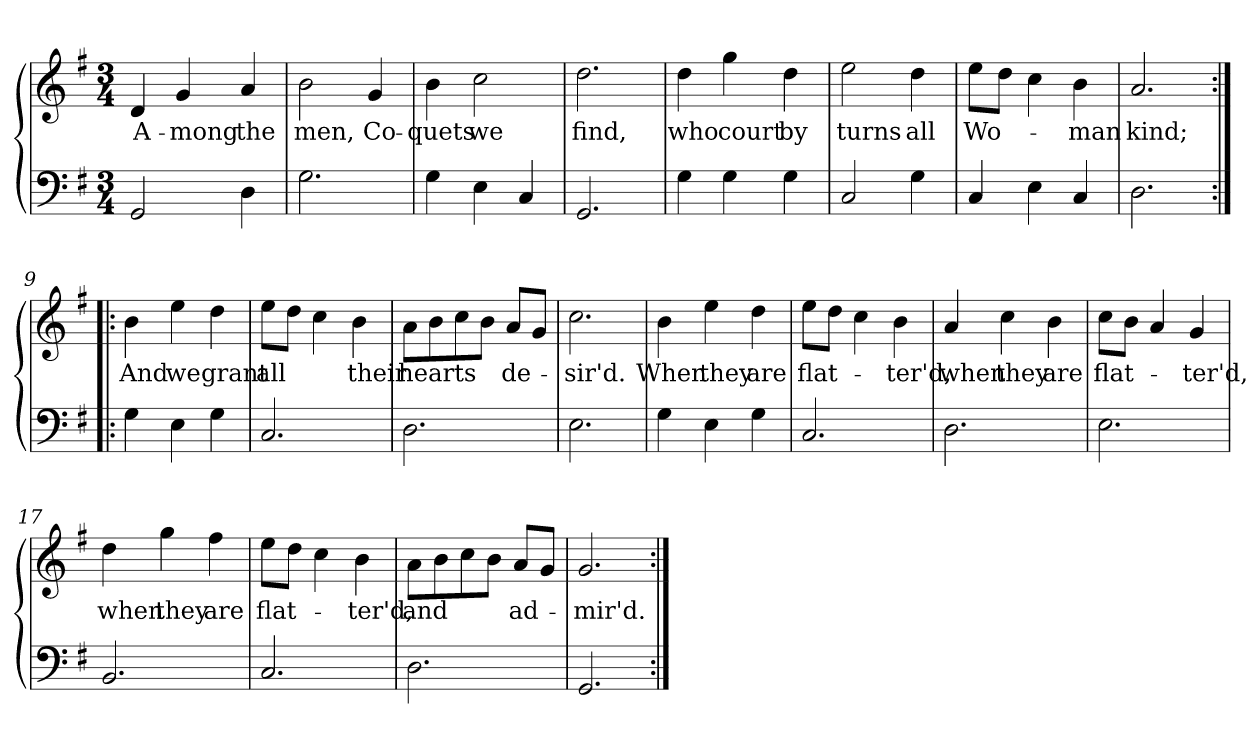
**kern	**kern	**text
*part2	*part1	*part1
*staff2	*staff1	*staff1
*clefF4	*clefG2	*
*k[f#]	*k[f#]	*
*G:	*G:	*
*M3/4	*M3/4	*
=1	=1	=1
2GG/	4d/	A-
.	4g/	-mong
4D\	4a/	the
=2	=2	=2
2.G\	2b\	men,
.	4g/	Co-
=3	=3	=3
4G\	4b\	-quets
4E\	2cc\	we
4C/	.	.
=4	=4	=4
2.GG/	2.dd\	find,
=5	=5	=5
4G\	4dd\	who
4G\	4gg\	court
4G\	4dd\	by
=6	=6	=6
2C/	2ee\	turns
4G\	4dd\	all
=7	=7	=7
4C/	8ee\L	Wo-
.	8dd\J	.
4E\	4cc\	.
4C/	4b\	-man
=8	=8	=8
2.D\	2.a/	kind;
!!LO:LB:g=z
=9:|!|:	=9:|!|:	=9:|!|:
4G\	4b\	And
4E\	4ee\	we
4G\	4dd\	grant
=10	=10	=10
2.C/	8ee\L	all
.	8dd\J	.
.	4cc\	.
.	4b\	their
=11	=11	=11
2.D\	8a\L	hearts
.	8b\	.
.	8cc\	.
.	8b\J	.
.	8a/L	de-
.	8g/J	.
=12	=12	=12
2.E\	2.cc\	-sir'd.
=13	=13	=13
4G\	4b\	When
4E\	4ee\	they
4G\	4dd\	are
=14	=14	=14
2.C/	8ee\L	flat-
.	8dd\J	.
.	4cc\	.
.	4b\	-ter'd,
!!LO:LB:g=z
=15	=15	=15
2.D\	4a/	when
.	4cc\	they
.	4b\	are
=16	=16	=16
2.E\	8cc\L	flat-
.	8b\J	.
.	4a/	.
.	4g/	-ter'd,
=17	=17	=17
2.BB/	4dd\	when
.	4gg\	they
.	4ff#\	are
=18	=18	=18
2.C/	8ee\L	flat-
.	8dd\J	.
.	4cc\	.
.	4b\	-ter'd,
=19	=19	=19
2.D\	8a\L	and
.	8b\	.
.	8cc\	.
.	8b\J	.
.	8a/L	ad-
.	8g/J	.
=20	=20	=20
2.GG/	2.g/	-mir'd.
=:|!	=:|!	=:|!
*-	*-	*-
